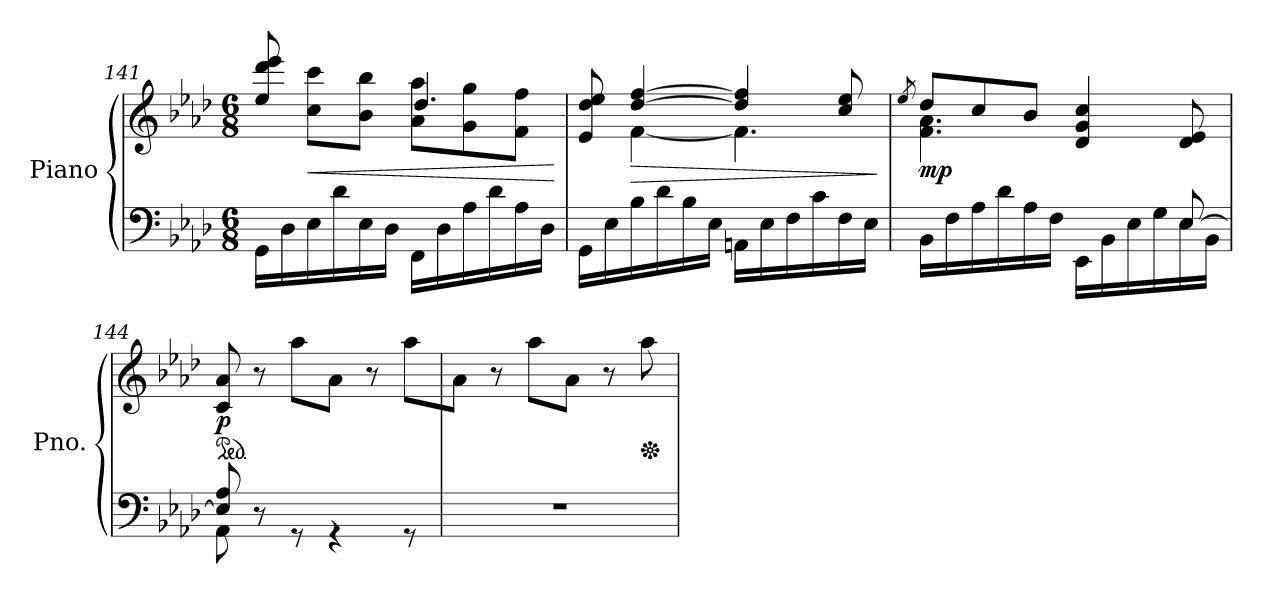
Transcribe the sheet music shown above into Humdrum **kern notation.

**kern	**kern	**dynam
*part1	*part1	*part1
*staff2	*staff1	*staff1/2
*I"Piano	*	*
*I'Pno.	*	*
*clefF4	*clefG2	*
*k[b-e-a-d-]	*k[b-e-a-d-]	*
*M6/8	*M6/8	*
=141	=141	=141
*	*^	*
16GG\LL	8ee-/ 8ddd-/ 8eee-/	4.reyy	.
16D-\	.	.	.
!	!	!	!LO:HP:b
16E-\	8cc\ 8ccc\L	.	<
16d-\	.	.	.
16E-\	8b-\ 8bb-\J	.	.
16D-\JJ	.	.	.
16FF\LL	8a-\ 8aa-\L	4.dd-/	.
16D-\	.	.	.
16A-\	8g\ 8gg\	.	.
16d-\	.	.	.
16A-\	8f\ 8ff\J	.	.
16D-\JJ	.	.	.
*	*v	*v	*
.	.	[
=142	=142	=142
*	*^	*
16GG\LL	8e-/ 8dd-/ 8ee-/	8reyy	.
16E-\	.	.	.
!	!	!	!LO:HP:b
16B-\	[4dd-/ [4ff/	[4f\	>
16d-\	.	.	.
16B-\	.	.	.
16E-\JJ	.	.	.
16AAn\LL	4dd-/] 4ff/]	4.f\]	.
16E-\	.	.	.
16F\	.	.	.
16c\	.	.	.
16F\	8cc/ 8ee-/	.	.
16E-\JJ	.	.	.
*	*v	*v	*
.	.	]
!!LO:LB:g=z
=143	=143	=143
.	8qee-/	.
*^	*^	*
!	!	!	!	!LO:DY:b
16BB-\LL	4.rGGyy	8dd-/L	4.f\ 4.a-\	mp
16F\	.	.	.	.
16A-\	.	8cc/	.	.
16d-\	.	.	.	.
16A-\	.	8b-/J	.	.
16F\JJ	.	.	.	.
4ryy	16EE-\LL	4d-/ 4g/ 4cc/	4.rcyy	.
.	16BB-\	.	.	.
.	16E-\	.	.	.
.	16G\	.	.	.
[8E-/	16E-\	8d-/ 8e-/	.	.
.	16BB-\JJ	.	.	.
*	*	*v	*v	*
=144	=144	=144	=144
*	*	*ped	*
!	!	!	!LO:DY:b
8E-/] 8A-/	8AA-\	8c/ 8a-/	p
8r	8ryy	8r	.
8rGG	2ryy	8aa-\L	.
4rGG	.	8a-\J	.
.	.	8r	.
8rGG	.	8aa-\L	.
*v	*v	*	*
=145	=145	=145
2.r	8a-\J	.
.	8r	.
.	8aa-\L	.
.	8a-\J	.
.	8r	.
*	*Xped	*
.	8aa-\L	.
=	=	=
*-	*-	*-
